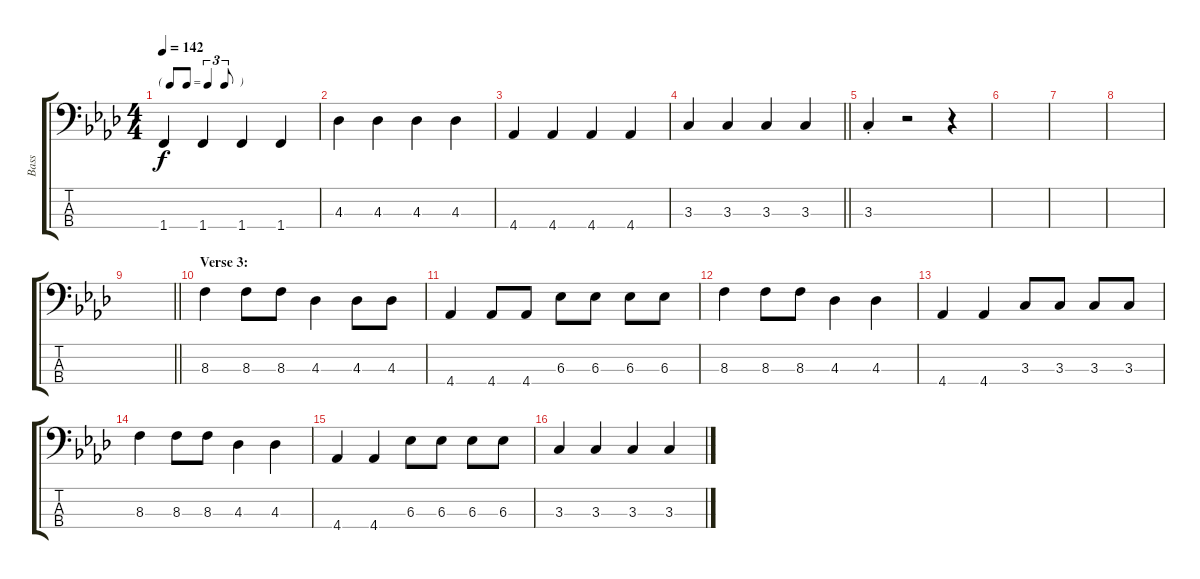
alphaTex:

\track ("Bass" "Bass") {instrument electricbassfinger}
\staff {score tabs}
\tuning (G2 D2 A1 E1) {hide}
\ts (4 4)
\tf triplet8th
\tempo 142
\clef f4
\ks ab
1.4.4{dy f} 1.4.4 1.4.4 1.4.4 |
4.3.4 4.3.4 4.3.4 4.3.4 |
4.4.4 4.4.4 4.4.4 4.4.4 |
\barLineRight lightlight
3.3.4 3.3.4 3.3.4 3.3.4 |
3.3{st}.4 r.2 r.4 |
|
|
|
\barLineRight lightlight
|
\section ("" "Verse 3:")
8.3.4 8.3.8 8.3.8 4.3.4 4.3.8 4.3.8 |
4.4.4 4.4.8 4.4.8 6.3.8 6.3.8 6.3.8 6.3.8 |
8.3.4 8.3.8 8.3.8 4.3.4 4.3.4 |
4.4.4 4.4.4 3.3.8 3.3.8 3.3.8 3.3.8 |
8.3.4 8.3.8 8.3.8 4.3.4 4.3.4 |
4.4.4 4.4.4 6.3.8 6.3.8 6.3.8 6.3.8 |
3.3.4 3.3.4 3.3.4 3.3.4
